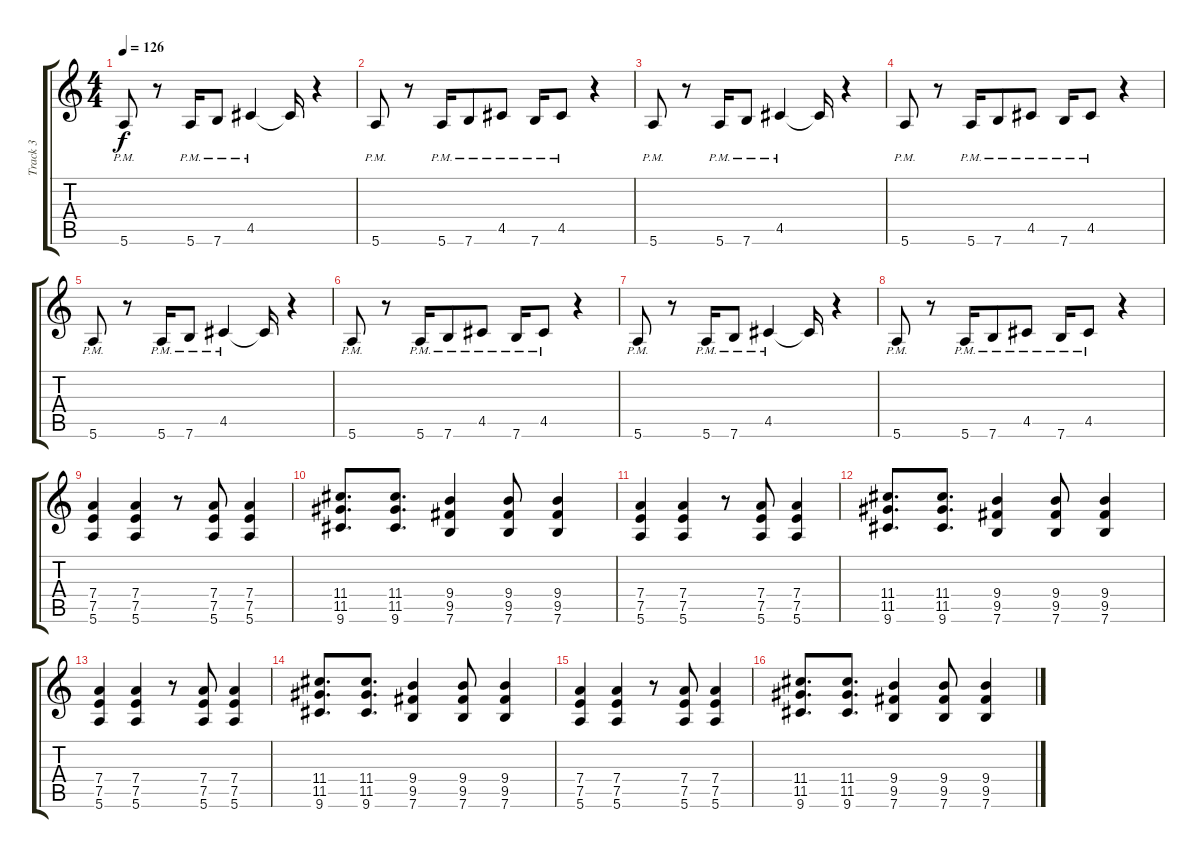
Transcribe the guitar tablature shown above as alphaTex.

\track ("Track 3" "Track 3") {instrument overdrivenguitar}
\staff {score tabs}
\tuning (E4 B3 G3 D3 A2 E2) {hide}
\ts (4 4)
\tempo 126
\clef g2
\ks c
5.6{pm}.8{dy f} r.8 5.6{pm}.16 7.6{pm}.8 4.5{pm}.4 4.5{t}.16 r.4 |
5.6{pm}.8 r.8 5.6{pm}.16 7.6{pm}.8 4.5{pm}.8 7.6{pm}.16 4.5{pm}.8 r.4 |
5.6{pm}.8 r.8 5.6{pm}.16 7.6{pm}.8 4.5{pm}.4 4.5{t}.16 r.4 |
5.6{pm}.8 r.8 5.6{pm}.16 7.6{pm}.8 4.5{pm}.8 7.6{pm}.16 4.5{pm}.8 r.4 |
5.6{pm}.8 r.8 5.6{pm}.16 7.6{pm}.8 4.5{pm}.4 4.5{t}.16 r.4 |
5.6{pm}.8 r.8 5.6{pm}.16 7.6{pm}.8 4.5{pm}.8 7.6{pm}.16 4.5{pm}.8 r.4 |
5.6{pm}.8 r.8 5.6{pm}.16 7.6{pm}.8 4.5{pm}.4 4.5{t}.16 r.4 |
5.6{pm}.8 r.8 5.6{pm}.16 7.6{pm}.8 4.5{pm}.8 7.6{pm}.16 4.5{pm}.8 r.4 |
(7.4 7.5 5.6).4 (7.4 7.5 5.6).4 r.8 (7.4 7.5 5.6).8 (7.4 7.5 5.6).4 |
(11.4 11.5 9.6).8{d} (11.4 11.5 9.6).8{d} (9.4 9.5 7.6).4 (9.4 9.5 7.6).8 (9.4 9.5 7.6).4 |
(7.4 7.5 5.6).4 (7.4 7.5 5.6).4 r.8 (7.4 7.5 5.6).8 (7.4 7.5 5.6).4 |
(11.4 11.5 9.6).8{d} (11.4 11.5 9.6).8{d} (9.4 9.5 7.6).4 (9.4 9.5 7.6).8 (9.4 9.5 7.6).4 |
(7.4 7.5 5.6).4 (7.4 7.5 5.6).4 r.8 (7.4 7.5 5.6).8 (7.4 7.5 5.6).4 |
(11.4 11.5 9.6).8{d} (11.4 11.5 9.6).8{d} (9.4 9.5 7.6).4 (9.4 9.5 7.6).8 (9.4 9.5 7.6).4 |
(7.4 7.5 5.6).4 (7.4 7.5 5.6).4 r.8 (7.4 7.5 5.6).8 (7.4 7.5 5.6).4 |
(11.4 11.5 9.6).8{d} (11.4 11.5 9.6).8{d} (9.4 9.5 7.6).4 (9.4 9.5 7.6).8 (9.4 9.5 7.6).4
